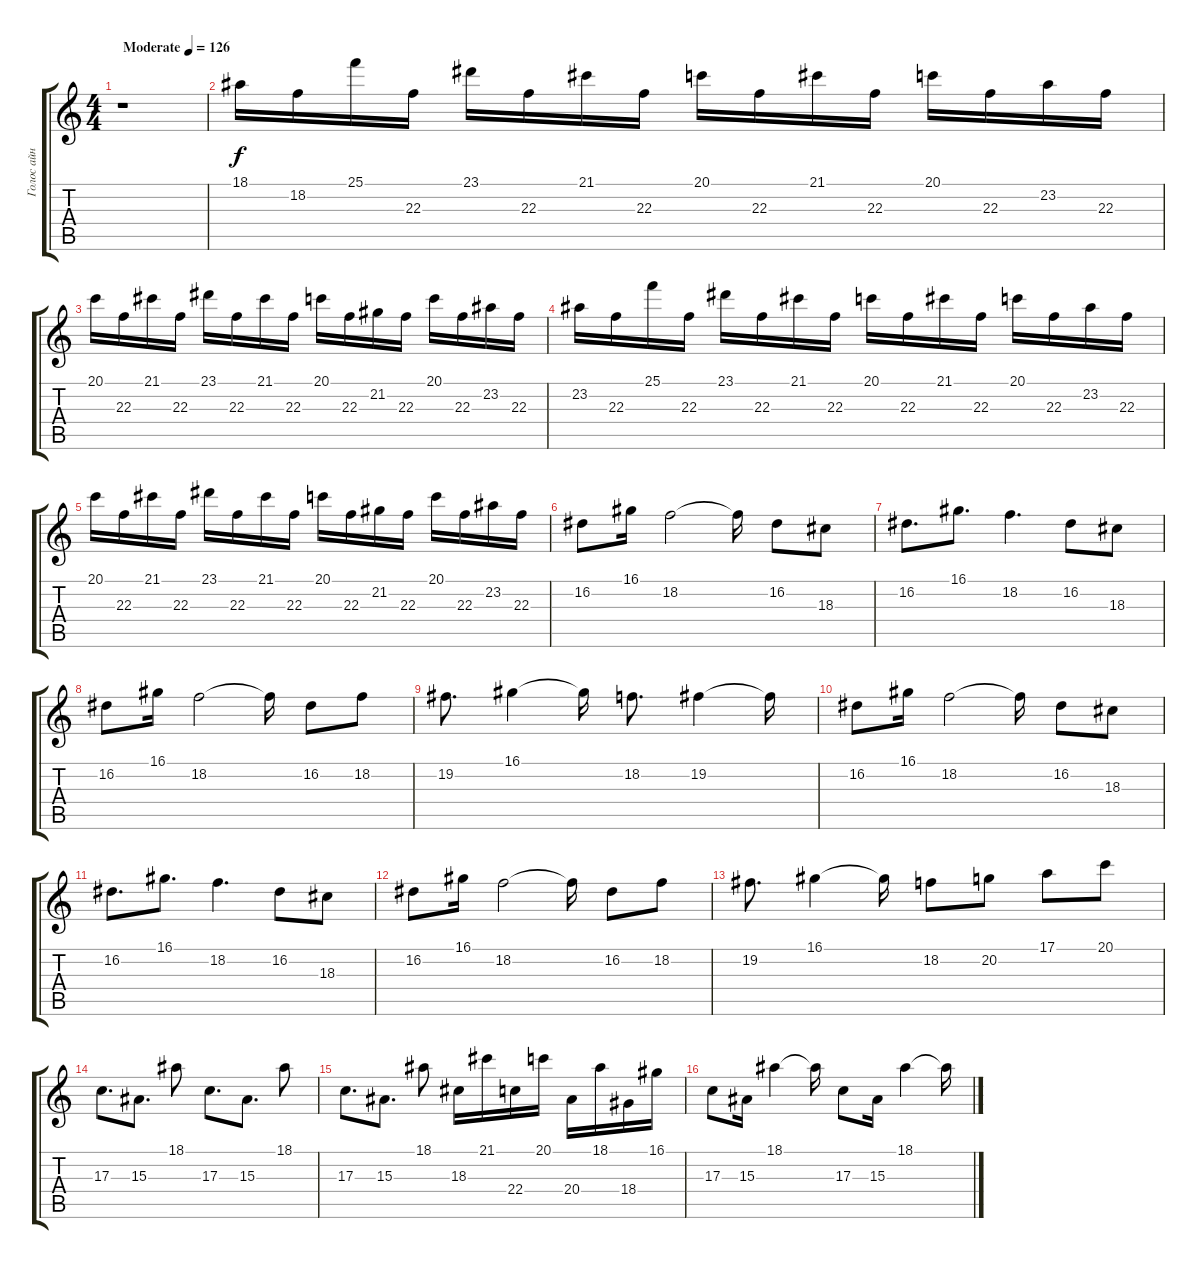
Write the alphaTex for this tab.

\track ("Голос айн" "Голос айн") {instrument lead2sawtooth}
\staff {score tabs}
\tuning (E4 B3 G3 D3 A2 E2) {hide}
\ts (4 4)
\tempo (126 "Moderate")
\clef g2
\ks c
r.1{dy f instrument lead2sawtooth} |
18.1.16 18.2.16 25.1.16 22.3.16 23.1.16 22.3.16 21.1.16 22.3.16 20.1.16 22.3.16 21.1.16 22.3.16 20.1.16 22.3.16 23.2.16 22.3.16 |
20.1.16 22.3.16 21.1.16 22.3.16 23.1.16 22.3.16 21.1.16 22.3.16 20.1.16 22.3.16 21.2.16 22.3.16 20.1.16 22.3.16 23.2.16 22.3.16 |
23.2.16 22.3.16 25.1.16 22.3.16 23.1.16 22.3.16 21.1.16 22.3.16 20.1.16 22.3.16 21.1.16 22.3.16 20.1.16 22.3.16 23.2.16 22.3.16 |
20.1.16 22.3.16 21.1.16 22.3.16 23.1.16 22.3.16 21.1.16 22.3.16 20.1.16 22.3.16 21.2.16 22.3.16 20.1.16 22.3.16 23.2.16 22.3.16 |
16.2.8 16.1.16 18.2.2 18.2{t}.16 16.2.8 18.3.8 |
16.2.8{d} 16.1.8{d} 18.2.4{d} 16.2.8 18.3.8 |
16.2.8 16.1.16 18.2.2 18.2{t}.16 16.2.8 18.2.8 |
19.2.8{d} 16.1.4 16.1{t}.16 18.2.8{d} 19.2.4 19.2{t}.16 |
16.2.8 16.1.16 18.2.2 18.2{t}.16 16.2.8 18.3.8 |
16.2.8{d} 16.1.8{d} 18.2.4{d} 16.2.8 18.3.8 |
16.2.8 16.1.16 18.2.2 18.2{t}.16 16.2.8 18.2.8 |
19.2.8{d} 16.1.4 16.1{t}.16 18.2.8 20.2.8 17.1.8 20.1.8 |
17.3.8{d} 15.3.8{d} 18.1.8 17.3.8{d} 15.3.8{d} 18.1.8 |
17.3.8{d} 15.3.8{d} 18.1.8 18.3.16 21.1.16 22.4.16 20.1.16 20.4.16 18.1.16 18.4.16 16.1.16 |
17.3.8 15.3.16 18.1.4 18.1{t}.16 17.3.8 15.3.16 18.1.4 18.1{t}.16
